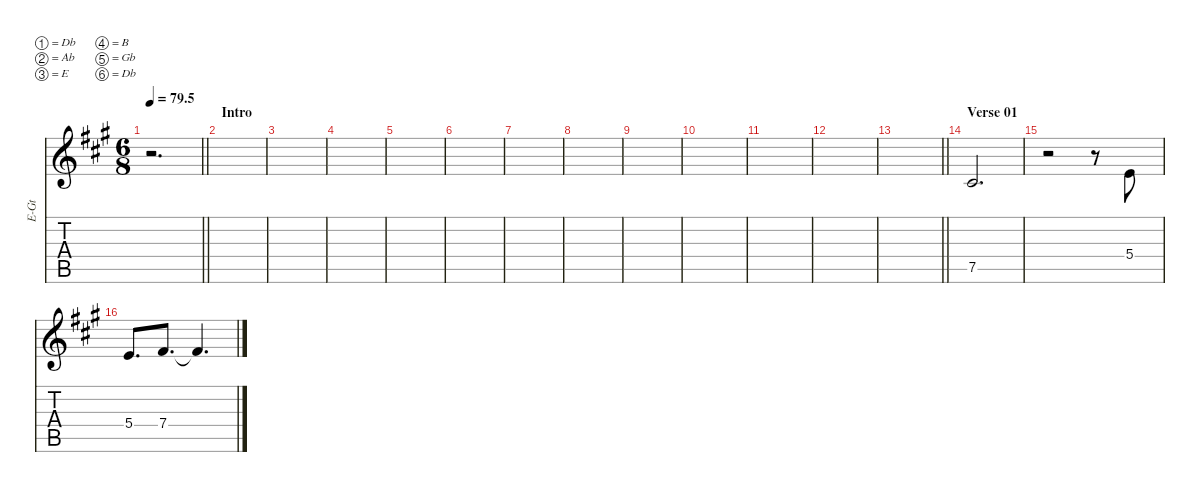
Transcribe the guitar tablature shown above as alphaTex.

\defaultSystemsLayout 4
\hideDynamics
\bracketExtendMode nobrackets
\otherSystemsTrackNameOrientation horizontal
\track ("Guitar3" "E-Gt") {instrument overdrivenguitar}
\staff {score tabs}
\tuning (Db4 Ab3 E3 B2 Gb2 Db2)
\ts (6 8)
\tempo
79.5
\accidentals auto
\clef g2
\ottava regular
\simile none
\scale
0.487395
\barLineRight lightlight
\ks a
r.2{d dy f instrument overdrivenguitar beam Down} |
\section ("" "Intro")
\scale
0.256303 |
\scale
0.256303 |
\scale
0.333333 |
\scale
0.333333 |
\scale
0.333333 |
\scale
0.333333 |
\scale
0.333333 |
\scale
0.333333 |
\scale
0.333333 |
\scale
0.333333 |
\scale
0.333333 |
\scale
0.333333
\barLineRight lightlight
|
\section ("" "Verse 01")
\scale
0.333333 7.5{acc #}.2{d instrument overdrivenguitar beam Up} |
\scale
0.333333 r.2{beam Down} r.8{beam Down} 5.4{acc forcenatural}.8{beam Up} |
\scale
0.333333 5.4{acc forcenatural}.8{d beam Up} 7.4{acc #}.8{d beam Up} 7.4{t acc #}.4{d beam Up}
